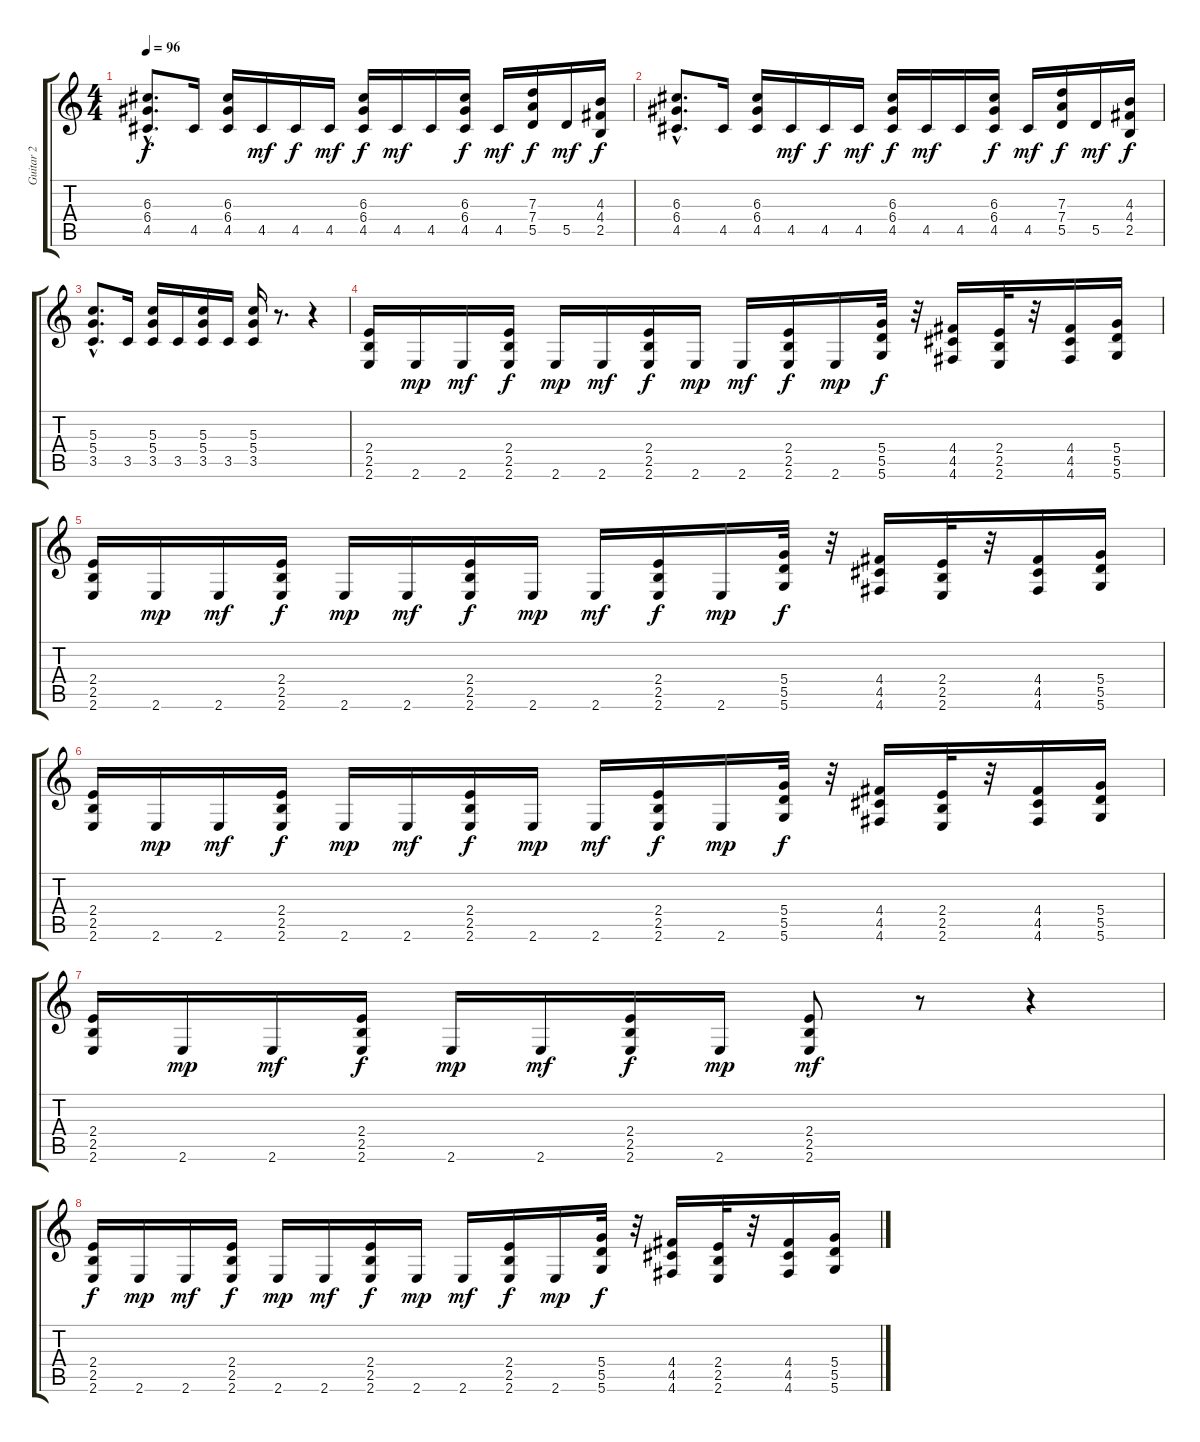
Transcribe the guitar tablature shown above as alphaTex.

\track ("Guitar 2" "Guitar 2") {instrument distortionguitar}
\staff {score tabs}
\tuning (E4 B3 G3 D3 A2 D2) {hide}
\ts (4 4)
\tempo 96
\clef g2
\ks c
(6.3{hac} 6.4{hac} 4.5{hac}).8{d dy f} 4.5.16 (6.3 6.4 4.5).16 4.5.16{dy mf} 4.5.16{dy f} 4.5.16{dy mf} (6.3 6.4 4.5).16{dy f} 4.5.16{dy mf} 4.5.16 (6.3 6.4 4.5).16{dy f} 4.5.16{dy mf} (7.3 7.4 5.5).16{dy f} 5.5.16{dy mf} (4.3 4.4 2.5).16{dy f} |
(6.3{hac} 6.4{hac} 4.5{hac}).8{d} 4.5.16 (6.3 6.4 4.5).16 4.5.16{dy mf} 4.5.16{dy f} 4.5.16{dy mf} (6.3 6.4 4.5).16{dy f} 4.5.16{dy mf} 4.5.16 (6.3 6.4 4.5).16{dy f} 4.5.16{dy mf} (7.3 7.4 5.5).16{dy f} 5.5.16{dy mf} (4.3 4.4 2.5).16{dy f} |
(5.3{hac} 5.4{hac} 3.5{hac}).8{d} 3.5.16 (5.3 5.4 3.5).16 3.5.16 (5.3 5.4 3.5).16 3.5.16 (5.3 5.4 3.5).16 r.8{d} r.4 |
(2.4 2.5 2.6).16 2.6.16{dy mp} 2.6.16{dy mf} (2.4 2.5 2.6).16{dy f} 2.6.16{dy mp} 2.6.16{dy mf} (2.4 2.5 2.6).16{dy f} 2.6.16{dy mp} 2.6.16{dy mf} (2.4 2.5 2.6).16{dy f} 2.6.16{dy mp} (5.4 5.5 5.6).32{dy f} r.32 (4.4 4.5 4.6).16 (2.4 2.5 2.6).32 r.32 (4.4 4.5 4.6).16 (5.4 5.5 5.6).16 |
(2.4 2.5 2.6).16 2.6.16{dy mp} 2.6.16{dy mf} (2.4 2.5 2.6).16{dy f} 2.6.16{dy mp} 2.6.16{dy mf} (2.4 2.5 2.6).16{dy f} 2.6.16{dy mp} 2.6.16{dy mf} (2.4 2.5 2.6).16{dy f} 2.6.16{dy mp} (5.4 5.5 5.6).32{dy f} r.32 (4.4 4.5 4.6).16 (2.4 2.5 2.6).32 r.32 (4.4 4.5 4.6).16 (5.4 5.5 5.6).16 |
(2.4 2.5 2.6).16 2.6.16{dy mp} 2.6.16{dy mf} (2.4 2.5 2.6).16{dy f} 2.6.16{dy mp} 2.6.16{dy mf} (2.4 2.5 2.6).16{dy f} 2.6.16{dy mp} 2.6.16{dy mf} (2.4 2.5 2.6).16{dy f} 2.6.16{dy mp} (5.4 5.5 5.6).32{dy f} r.32 (4.4 4.5 4.6).16 (2.4 2.5 2.6).32 r.32 (4.4 4.5 4.6).16 (5.4 5.5 5.6).16 |
(2.4 2.5 2.6).16 2.6.16{dy mp} 2.6.16{dy mf} (2.4 2.5 2.6).16{dy f} 2.6.16{dy mp} 2.6.16{dy mf} (2.4 2.5 2.6).16{dy f} 2.6.16{dy mp} (2.4 2.5 2.6).8{dy mf} r.8 r.4 |
(2.4 2.5 2.6).16{dy f} 2.6.16{dy mp} 2.6.16{dy mf} (2.4 2.5 2.6).16{dy f} 2.6.16{dy mp} 2.6.16{dy mf} (2.4 2.5 2.6).16{dy f} 2.6.16{dy mp} 2.6.16{dy mf} (2.4 2.5 2.6).16{dy f} 2.6.16{dy mp} (5.4 5.5 5.6).32{dy f} r.32 (4.4 4.5 4.6).16 (2.4 2.5 2.6).32 r.32 (4.4 4.5 4.6).16 (5.4 5.5 5.6).16
